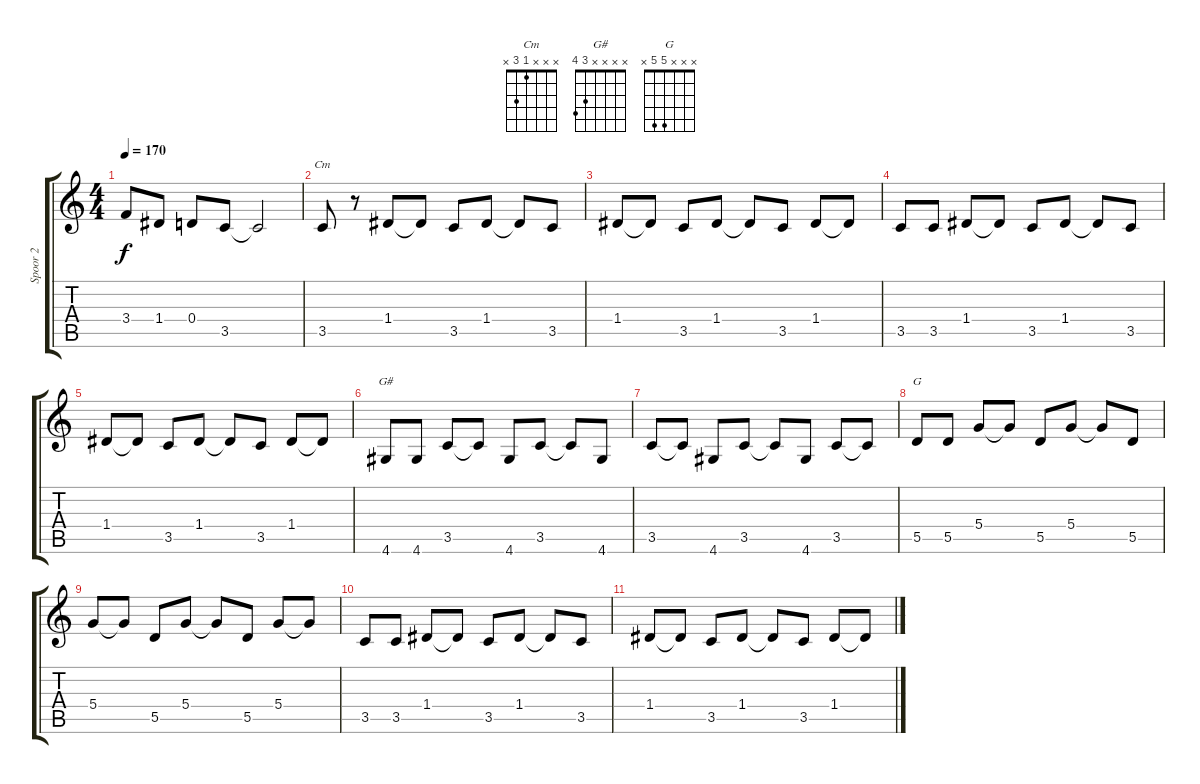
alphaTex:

\track ("Spoor 2" "Spoor 2") {instrument distortionguitar}
\staff {score tabs}
\tuning (E4 B3 G3 D3 A2 E2) {hide}
\chord ("Cm" x x x 1 3 x)
\chord ("G#" x x x x 3 4)
\chord ("G" x x x 5 5 x)
\ts (4 4)
\tempo 170
\clef g2
\ks c
3.4.8{dy f} 1.4.8 0.4.8 3.5.8 3.5{t}.2 |
3.5.8{ch "Cm"} r.8 1.4.8 1.4{t}.8 3.5.8 1.4.8 1.4{t}.8 3.5.8 |
1.4.8{volume 9} 1.4{t}.8 3.5.8 1.4.8 1.4{t}.8 3.5.8 1.4.8 1.4{t}.8 |
3.5.8{volume 8} 3.5.8 1.4.8 1.4{t}.8 3.5.8 1.4.8 1.4{t}.8 3.5.8 |
1.4.8{volume 7} 1.4{t}.8 3.5.8 1.4.8 1.4{t}.8 3.5.8 1.4.8 1.4{t}.8 |
4.6.8{ch "G#" volume 5} 4.6.8 3.5.8 3.5{t}.8 4.6.8 3.5.8 3.5{t}.8 4.6.8 |
3.5.8{volume 4} 3.5{t}.8 4.6.8 3.5.8 3.5{t}.8 4.6.8 3.5.8 3.5{t}.8 |
5.5.8{ch "G" volume 3} 5.5.8 5.4.8 5.4{t}.8 5.5.8 5.4.8 5.4{t}.8 5.5.8 |
5.4.8 5.4{t}.8 5.5.8 5.4.8 5.4{t}.8 5.5.8 5.4.8 5.4{t}.8 |
3.5.8 3.5.8 1.4.8 1.4{t}.8 3.5.8 1.4.8 1.4{t}.8 3.5.8 |
1.4.8 1.4{t}.8 3.5.8 1.4.8 1.4{t}.8 3.5.8 1.4.8 1.4{t}.8
